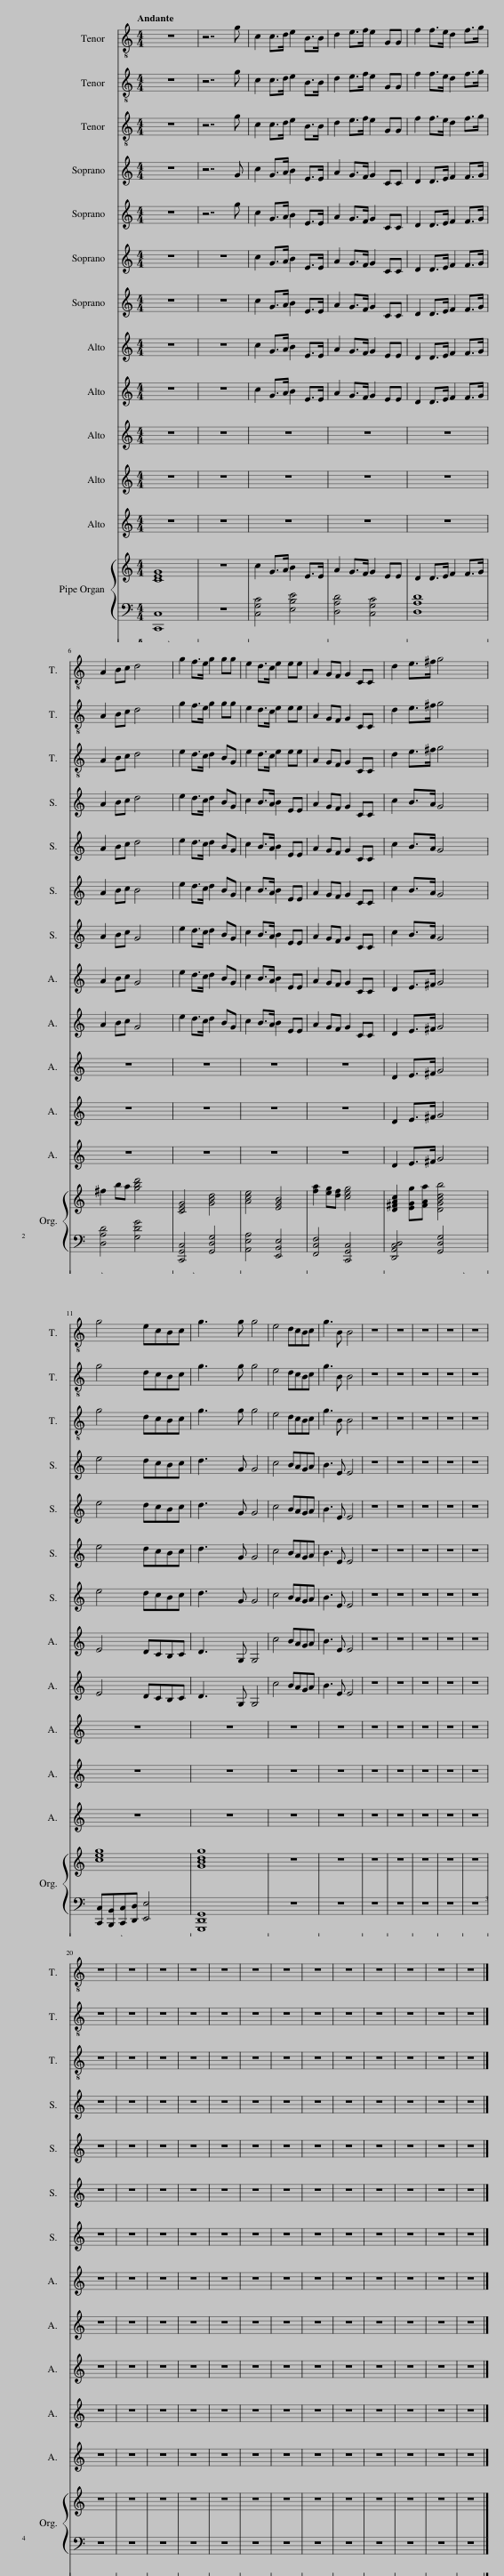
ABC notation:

X:1
%%score 1 2 3 4 5 6 7 8 9 10 11 12 { 13 | 14 } 15 16 17 18 19 20 21 22 23 24
L:1/8
Q:1/4=92
M:4/4
I:linebreak $
K:C
V:1 treble-8
V:2 treble-8
V:3 treble-8
V:4 treble
V:5 treble
V:6 treble
V:7 treble
V:8 treble
V:9 treble
V:10 treble
V:11 treble
V:12 treble
V:13 treble
V:14 bass
V:15 perc stafflines=1
K:none
V:16 perc stafflines=1
K:none
V:17 perc stafflines=1
K:none
V:18 bass
V:19 treble
V:20 treble
V:21 treble transpose=12
V:22 treble transpose=12
V:23 bass
V:24 bass
V:1
 z8 | z7 g | c2 c>d e2 B>B | d2 e>f e2 GG | f2 f>e d2 f>g |$ %5
 A2 Bc d4 | g2 f>e g2 gg | e2 d>c e2 ee | A2 GF G2 CC | d2 e>^f g4 |$ %10
 g4 ecBc | g3 g g4 | e4 dcBc | g3 B B4 | z8 | %15
 z8 | z8 | z8 | z8 |$ z8 | %20
 z8 | z8 | z8 | z8 | z8 | %25
 z8 | z8 | z8 | z8 | z8 | %30
 z8 | z8 |] %32
V:2
 z8 | z7 g | c2 c>d e2 B>B | d2 e>f e2 GG | f2 f>e d2 f>g |$ %5
 A2 Bc d4 | g2 f>e g2 gg | e2 d>c e2 ee | A2 GF G2 CC | d2 e>^f g4 |$ %10
 g4 dcBc | g3 g g4 | e4 dcBc | g3 B B4 | z8 | %15
 z8 | z8 | z8 | z8 |$ z8 | %20
 z8 | z8 | z8 | z8 | z8 | %25
 z8 | z8 | z8 | z8 | z8 | %30
 z8 | z8 |] %32
V:3
 z8 | z7 g | c2 c>d e2 B>B | d2 e>f e2 GG | f2 f>e d2 f>g |$ %5
 A2 Bc d4 | e2 d>c d2 BG | e2 d>c e2 ee | A2 GF G2 CC | d2 e>^f g4 |$ %10
 g4 dcBc | g3 g g4 | e4 dcBc | g3 B B4 | z8 | %15
 z8 | z8 | z8 | z8 |$ z8 | %20
 z8 | z8 | z8 | z8 | z8 | %25
 z8 | z8 | z8 | z8 | z8 | %30
 z8 | z8 |] %32
V:4
 z8 | z7 G | c2 G>A B2 E>E | A2 G>F G2 CC | D2 D>E F2 F>G |$ %5
 A2 Bc d4 | e2 d>c d2 BG | c2 B>A B2 EE | A2 GF G2 CC | c2 B>A G4 |$ %10
 e4 dcBc | d3 G G4 | c4 BAGA | B3 E E4 | z8 | %15
 z8 | z8 | z8 | z8 |$ z8 | %20
 z8 | z8 | z8 | z8 | z8 | %25
 z8 | z8 | z8 | z8 | z8 | %30
 z8 | z8 |] %32
V:5
 z8 | z7 g | c2 G>A B2 E>E | A2 G>F G2 CC | D2 D>E F2 F>G |$ %5
 A2 Bc d4 | e2 d>c d2 BG | c2 B>A B2 EE | A2 GF G2 CC | c2 B>A G4 |$ %10
 e4 dcBc | d3 G G4 | c4 BAGA | B3 E E4 | z8 | %15
 z8 | z8 | z8 | z8 |$ z8 | %20
 z8 | z8 | z8 | z8 | z8 | %25
 z8 | z8 | z8 | z8 | z8 | %30
 z8 | z8 |] %32
V:6
 z8 | z8 | c2 G>A B2 E>E | A2 G>F G2 CC | D2 D>E F2 F>G |$ %5
 A2 Bc B4 | e2 d>c d2 BG | c2 B>A B2 EE | A2 GF G2 CC | c2 B>A G4 |$ %10
 e4 dcBc | d3 G G4 | c4 BAGA | B3 E E4 | z8 | %15
 z8 | z8 | z8 | z8 |$ z8 | %20
 z8 | z8 | z8 | z8 | z8 | %25
 z8 | z8 | z8 | z8 | z8 | %30
 z8 | z8 |] %32
V:7
 z8 | z8 | c2 G>A B2 E>E | A2 G>F G2 CC | D2 D>E F2 F>G |$ %5
 A2 Bc G4 | e2 d>c d2 BG | c2 B>A B2 EE | A2 GF G2 CC | c2 B>A G4 |$ %10
 e4 dcBc | d3 G G4 | c4 BAGA | B3 E E4 | z8 | %15
 z8 | z8 | z8 | z8 |$ z8 | %20
 z8 | z8 | z8 | z8 | z8 | %25
 z8 | z8 | z8 | z8 | z8 | %30
 z8 | z8 |] %32
V:8
 z8 | z8 | c2 G>A B2 E>E | A2 G>F G2 EE | D2 D>E F2 F>G |$ %5
 A2 Bc G4 | e2 d>c d2 BG | c2 B>A B2 EE | A2 GF G2 CC | D2 E>^F G4 |$ %10
 E4 DCB,C | D3 G, G,4 | c4 BAGA | B3 E E4 | z8 | %15
 z8 | z8 | z8 | z8 |$ z8 | %20
 z8 | z8 | z8 | z8 | z8 | %25
 z8 | z8 | z8 | z8 | z8 | %30
 z8 | z8 |] %32
V:9
 z8 | z8 | c2 G>A B2 E>E | A2 G>F G2 EE | D2 D>E F2 F>G |$ %5
 A2 Bc G4 | e2 d>c d2 BG | c2 B>A B2 EE | A2 GF G2 CC | D2 E>^F G4 |$ %10
 E4 DCB,C | D3 G, G,4 | c4 BAGA | B3 E E4 | z8 | %15
 z8 | z8 | z8 | z8 |$ z8 | %20
 z8 | z8 | z8 | z8 | z8 | %25
 z8 | z8 | z8 | z8 | z8 | %30
 z8 | z8 |] %32
V:10
 z8 | z8 | z8 | z8 | z8 |$ %5
 z8 | z8 | z8 | z8 | D2 E>^F G4 |$ %10
 z8 | z8 | z8 | z8 | z8 | %15
 z8 | z8 | z8 | z8 |$ z8 | %20
 z8 | z8 | z8 | z8 | z8 | %25
 z8 | z8 | z8 | z8 | z8 | %30
 z8 | z8 |] %32
V:11
 z8 | z8 | z8 | z8 | z8 |$ %5
 z8 | z8 | z8 | z8 | D2 E>^F G4 |$ %10
 z8 | z8 | z8 | z8 | z8 | %15
 z8 | z8 | z8 | z8 |$ z8 | %20
 z8 | z8 | z8 | z8 | z8 | %25
 z8 | z8 | z8 | z8 | z8 | %30
 z8 | z8 |] %32
V:12
 z8 | z8 | z8 | z8 | z8 |$ %5
 z8 | z8 | z8 | z8 | D2 E>^F G4 |$ %10
 z8 | z8 | z8 | z8 | z8 | %15
 z8 | z8 | z8 | z8 |$ z8 | %20
 z8 | z8 | z8 | z8 | z8 | %25
 z8 | z8 | z8 | z8 | z8 | %30
 z8 | z8 |] %32
V:13
 [CEG]8 | z8 | c2 G>A B2 E>E | A2 G>F G2 EE | D2 D>E F2 F>G |$ %5
 ^f2 ba [gbd']4 | [CEG]4 [GBd]4 | [Ace]4 [EGB]4 | [fa]2 [eg][df] [ceg]4 | [D^FAc]2 [EGg][FAa] [DGBdb]4 |$ %10
 [ceg]8 | [GBdg]8 | z8 | z8 | z8 | %15
 z8 | z8 | z8 | z8 |$ z8 | %20
 z8 | z8 | z8 | z8 | z8 | %25
 z8 | z8 | z8 | z8 | z8 | %30
 z8 | z8 |] %32
V:14
 [C,,C,]8 | z8 | [C,G,C]4 [E,B,E]4 | [D,A,D]4 [C,G,C]4 | [D,A,D]8 |$ %5
 [D,A,D]4 [G,DG]4 | [C,,G,,C,]4 [G,,D,G,]4 | [A,,E,A,]4 [E,,B,,E,]4 | [F,,C,F,]4 [C,,G,,C,]4 | [D,,A,,C,D,]4 [G,,D,G,]4 |$ %10
 [C,,C,][B,,,B,,][C,,C,][D,,D,] [E,,E,]4 | [G,,,D,,G,,]8 | z8 | z8 | z8 | %15
 z8 | z8 | z8 | z8 |$ z8 | %20
 z8 | z8 | z8 | z8 | z8 | %25
 z8 | z8 | z8 | z8 | z8 | %30
 z8 | z8 |] %32
V:15
 E2 z2 z4 | z8 | z8 | z8 | z8 |$ %5
 z2 z z z4 | E2 z2 z4 | z8 | z8 | E2 E2 E2 z2 |$ %10
 E2 z2 z4 | z8 | z8 | z8 | z8 | %15
 z8 | z8 | z8 | z8 |$ z8 | %20
 z8 | z8 | z8 | z8 | z8 | %25
 z8 | z8 | z8 | z8 | z8 | %30
 z8 | z8 |] %32
V:16
 E2 z2 z4 | z8 | E4 E4 | E4 E4 | z8 |$ %5
 z2 ^E^E ^E z z2 | z8 | z8 | z8 | z4 z4 |$ %10
 z8 | z8 | z8 | z8 | z8 | %15
 z8 | z8 | z8 | z8 |$ z8 | %20
 z8 | z8 | z8 | z8 | z8 | %25
 z8 | z8 | z8 | z8 | z8 | %30
 z8 | z8 |] %32
V:17
 E2 z2 z4 | z8 | z8 | z8 | z8 |$ %5
 z8 | z8 | z8 | z8 | E4 E4 |$ %10
 z8 | z8 | z8 | z8 | z8 | %15
 z8 | z8 | z8 | z8 |$ z8 | %20
 z8 | z8 | z8 | z8 | z8 | %25
 z8 | z8 | z8 | z8 | z8 | %30
 z8 | z8 |] %32
V:18
 C,,8 | z8 | C,,4 E,,4 | D,,4 C,,4 | D,,4 A,,4 |$ %5
 B,,2 B,,A,, G,,D,,B,,G,, | C,,4 G,,4 | A,,4 G,4 | F,,4 C,,4 | D,,2 E,,^F,, G,,=F,,E,,D,, |$ %10
 C,,B,,,C,,D,, E,,4 | G,,3 D,, G,,4 | z8 | z8 | z8 | %15
 z8 | z8 | z8 | z8 |$ z8 | %20
 z8 | z8 | z8 | z8 | z8 | %25
 z8 | z8 | z8 | z8 | z8 | %30
 z8 | z8 |] %32
V:19
 c8 | z8 | z8 | z8 | z8 |$ %5
 z8 | z8 | z8 | z6 c>c | d2 e^f g4 |$ %10
 z4 g4- | g(3g/g/g/ gg/g/ g4 | z8 | z8 | z8 | %15
 z8 | z8 | z8 | z8 |$ z8 | %20
 z8 | z8 | z8 | z8 | z8 | %25
 z8 | z8 | z8 | z8 | z8 | %30
 z8 | z8 |] %32
V:20
 c8 | z8 | z8 | z8 | z8 |$ %5
 z8 | z8 | z8 | z6 c>c | c2 e^f g4 |$ %10
 z4 g4 | g(3g/g/g/ gg/g/ g4 | z8 | z8 | z8 | %15
 z8 | z8 | z8 | z8 |$ z8 | %20
 z8 | z8 | z8 | z8 | z8 | %25
 z8 | z8 | z8 | z8 | z8 | %30
 z8 | z8 |] %32
V:21
 z8 | z8 | z8 | z8 | z8 |$ %5
 z8 | z8 | z8 | z8 | z4 Tg4 |$ %10
 e4 dcBc | z8 | z8 | z8 | z8 | %15
 z8 | z8 | z8 | z8 |$ z8 | %20
 z8 | z8 | z8 | z8 | z8 | %25
 z8 | z8 | z8 | z8 | z8 | %30
 z8 | z8 |] %32
V:22
 z8 | z8 | z8 | z8 | z8 |$ %5
 z8 | z8 | z8 | z8 | z4 Tg4 |$ %10
 e4 dcBc | z8 | z8 | z8 | z8 | %15
 z8 | z8 | z8 | z8 |$ z8 | %20
 z8 | z8 | z8 | z8 | z8 | %25
 z8 | z8 | z8 | z8 | z8 | %30
 z8 | z8 |] %32
V:23
 z8 | z8 | z8 | z8 | z8 |$ %5
 z8 | z8 | z8 | z8 | z8 |$ %10
 E,4 D,C,B,,C, | D,3 G,, G,,4 | z8 | z8 | z8 | %15
 z8 | z8 | z8 | z8 |$ z8 | %20
 z8 | z8 | z8 | z8 | z8 | %25
 z8 | z8 | z8 | z8 | z8 | %30
 z8 | z8 |] %32
V:24
 z8 | z8 | z8 | z8 | z8 |$ %5
 z8 | z8 | z8 | z8 | z8 |$ %10
 E,4 D,C,B,,C, | D,3 G,, G,,4 | z8 | z8 | z8 | %15
 z8 | z8 | z8 | z8 |$ z8 | %20
 z8 | z8 | z8 | z8 | z8 | %25
 z8 | z8 | z8 | z8 | z8 | %30
 z8 | z8 |] %32
